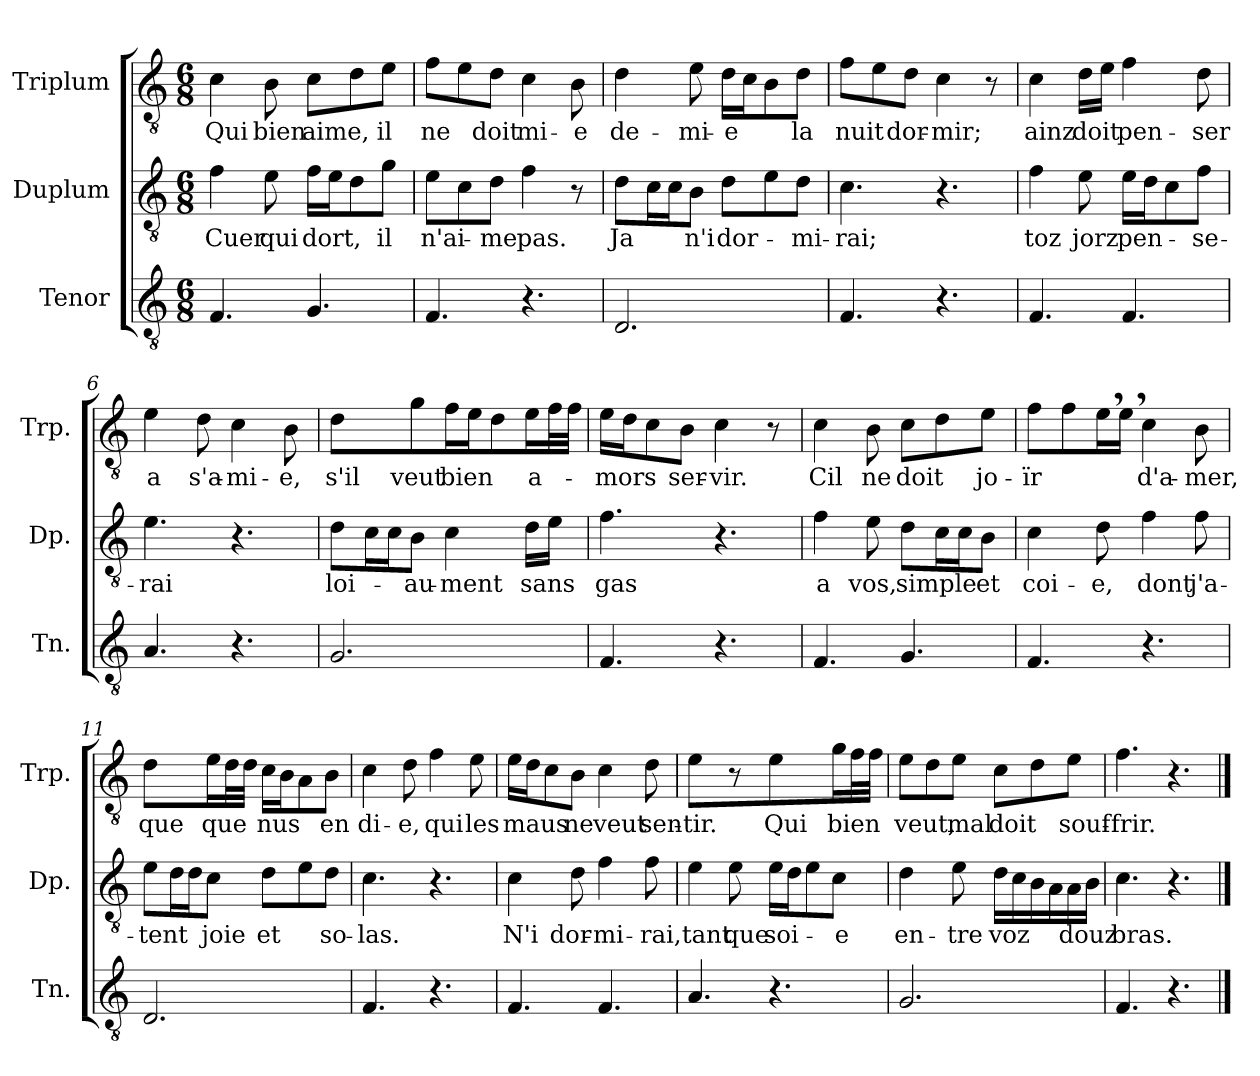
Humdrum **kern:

**kern	**kern	**text	**kern	**text
*part3	*part2	*part2	*part1	*part1
*staff3	*staff2	*staff2	*staff1	*staff1
*I"Tenor	*I"Duplum	*	*I"Triplum	*
*I'Tn.	*I'Dp.	*	*I'Trp.	*
*clefGv2	*clefGv2	*	*clefGv2	*
*k[]	*k[]	*	*k[]	*
*M6/8	*M6/8	*	*M6/8	*
=1	=1	=1	=1	=1
!	!	!LO:LY:b	!	!LO:LY:b
4.F/	4f\	Cuer	4c\	Qui
!	!	!LO:LY:b	!	!LO:LY:b
.	8e\	qui	8B\	bien
!	!	!LO:LY:b	!	!LO:LY:b
4.G/	16f\LL	dort,	8c\L	aime,
.	16e\J	.	.	.
.	8d\	.	8d\	.
!	!	!LO:LY:b	!	!LO:LY:b
.	8g\J	il	8e\J	il
=2	=2	=2	=2	=2
!	!	!LO:LY:b	!	!LO:LY:b
4.F/	8e\L	n'ai-	8f\L	ne
.	8c\	.	8e\	.
!	!	!LO:LY:b	!	!LO:LY:b
.	8d\J	-me	8d\J	doit
!	!	!LO:LY:b	!	!LO:LY:b
4.r	4f\	pas.	4c\	mi-
!	!	!	!	!LO:LY:b
.	8r	.	8B\	-e
=3	=3	=3	=3	=3
!	!	!LO:LY:b	!	!LO:LY:b
2.D/	8d\L	Ja	4d\	de-
*	*tremolo	*	*	*
.	16c\	.	.	.
.	16c\	.	.	.
*	*Xtremolo	*	*	*
!	!	!LO:LY:b	!	!LO:LY:b
.	8B\J	n'i	8e\	-mi-
!	!	!LO:LY:b	!	!LO:LY:b
.	8d\L	dor-	16d\LL	-e
.	.	.	16c\J	.
.	8e\	.	8B\	.
!	!	!LO:LY:b	!	!LO:LY:b
.	8d\J	-mi-	8d\J	la
=4	=4	=4	=4	=4
!	!	!LO:LY:b	!	!LO:LY:b
4.F/	4.c\	-rai;	8f\L	nuit
.	.	.	8e\	.
!	!	!	!	!LO:LY:b
.	.	.	8d\J	dor-
!	!	!	!	!LO:LY:b
4.r	4.r	.	4c\	-mir;
.	.	.	8r	.
=5	=5	=5	=5	=5
!	!	!LO:LY:b	!	!LO:LY:b
4.F/	4f\	toz	4c\	ainz
!	!	!LO:LY:b	!	!LO:LY:b
.	8e\	jorz	16d\LL	doit
.	.	.	16e\JJ	.
!	!	!LO:LY:b	!	!LO:LY:b
4.F/	16e\LL	pen-	4f\	pen-
.	16d\J	.	.	.
.	8c\	.	.	.
!	!	!LO:LY:b	!	!LO:LY:b
.	8f\J	-se-	8d\	-ser
!!LO:LB:g=z
=6	=6	=6	=6	=6
!	!	!LO:LY:b	!	!LO:LY:b
4.A/	4.e\	-rai	4e\	a
!	!	!	!	!LO:LY:b
.	.	.	8d\	s'a-
!	!	!	!	!LO:LY:b
4.r	4.r	.	4c\	-mi-
!	!	!	!	!LO:LY:b
.	.	.	8B\	-e,
=7	=7	=7	=7	=7
!	!	!LO:LY:b	!	!LO:LY:b
2.G/	8d\L	loi-	4d\	s'il
*	*tremolo	*	*	*
.	16c\	.	.	.
.	16c\	.	.	.
*	*Xtremolo	*	*	*
!	!	!LO:LY:b	!	!LO:LY:b
.	8B\J	-au-	8g\	veut
!	!	!LO:LY:b	!	!LO:LY:b
.	4c\	-ment	16f\LL	bien
.	.	.	16e\J	.
.	.	.	8d\	.
!	!	!LO:LY:b	!	!LO:LY:b
.	16d\LL	sans	16e\L	a-
*	*	*	*tremolo	*
.	16e\JJ	.	32f\	.
.	.	.	32f\JJJ	.
*	*	*	*Xtremolo	*
=8	=8	=8	=8	=8
!	!	!LO:LY:b	!	!LO:LY:b
4.F/	4.f\	gas	16e\LL	-mors
.	.	.	16d\J	.
.	.	.	8c\	.
!	!	!	!	!LO:LY:b
.	.	.	8B\J	ser-
!	!	!	!	!LO:LY:b
4.r	4.r	.	4c\	-vir.
.	.	.	8r	.
=9	=9	=9	=9	=9
!	!	!LO:LY:b	!	!LO:LY:b
4.F/	4f\	a	4c\	Cil
!	!	!LO:LY:b	!	!LO:LY:b
.	8e\	vos,	8B\	ne
!	!	!LO:LY:b	!	!LO:LY:b
4.G/	8d\L	simple	8c\L	doit
*	*tremolo	*	*	*
.	16c\	.	8d\	.
.	16c\	.	.	.
*	*Xtremolo	*	*	*
!	!	!LO:LY:b	!	!LO:LY:b
.	8B\J	et	8e\J	jo-
=10	=10	=10	=10	=10
!	!	!LO:LY:b	!	!LO:LY:b
4.F/	4c\	coi-	8f\L	-ïr
.	.	.	8f\	.
!	!	!LO:LY:b	!	!
*	*	*	*tremolo	*
.	8d\	-e,	16e,\	.
.	.	.	16e,\JJ	.
*	*	*	*Xtremolo	*
!	!	!LO:LY:b	!	!LO:LY:b
4.r	4f\	dont	4c\	d'a-
!	!	!LO:LY:b	!	!LO:LY:b
.	8f\	j'a-	8B\	-mer,
!!LO:LB:g=z
=11	=11	=11	=11	=11
!	!	!LO:LY:b	!	!LO:LY:b
2.D/	8e\L	-tent	4d\	que
*	*tremolo	*	*	*
.	16d\	.	.	.
.	16d\	.	.	.
*	*Xtremolo	*	*	*
!	!	!LO:LY:b	!	!LO:LY:b
.	8c\J	joie	16e\LL	que
*	*	*	*tremolo	*
.	.	.	32d\	.
.	.	.	32d\JJJ	.
*	*	*	*Xtremolo	*
!	!	!LO:LY:b	!	!LO:LY:b
.	8d\L	et	16c\LL	nus
.	.	.	16B\J	.
.	8e\	.	8A\	.
!	!	!LO:LY:b	!	!LO:LY:b
.	8d\J	so-	8B\J	en
=12	=12	=12	=12	=12
!	!	!LO:LY:b	!	!LO:LY:b
4.F/	4.c\	-las.	4c\	di-
!	!	!	!	!LO:LY:b
.	.	.	8d\	-e,
!	!	!	!	!LO:LY:b
4.r	4.r	.	4f\	qui
!	!	!	!	!LO:LY:b
.	.	.	8e\	les
=13	=13	=13	=13	=13
!	!	!LO:LY:b	!	!LO:LY:b
4.F/	4c\	N'i	16e\LL	maus
.	.	.	16d\J	.
.	.	.	8c\	.
!	!	!LO:LY:b	!	!LO:LY:b
.	8d\	dor-	8B\J	ne
!	!	!LO:LY:b	!	!LO:LY:b
4.F/	4f\	-mi-	4c\	veut
!	!	!LO:LY:b	!	!LO:LY:b
.	8f\	-rai,	8d\	sen-
=14	=14	=14	=14	=14
!	!	!LO:LY:b	!	!LO:LY:b
4.A/	4e\	tant	4e\	-tir.
!	!	!LO:LY:b	!	!
.	8e\	que	8r	.
!	!	!LO:LY:b	!	!LO:LY:b
4.r	16e\LL	soi-	4e\	Qui
.	16d\J	.	.	.
.	8e\	.	.	.
!	!	!LO:LY:b	!	!LO:LY:b
.	8c\J	-e	16g\LL	bien
*	*	*	*tremolo	*
.	.	.	32f\	.
.	.	.	32f\JJJ	.
*	*	*	*Xtremolo	*
=15	=15	=15	=15	=15
!	!	!LO:LY:b	!	!LO:LY:b
2.G/	4d\	en-	8e\L	veut,
.	.	.	8d\	.
!	!	!LO:LY:b	!	!LO:LY:b
.	8e\	-tre	8e\J	mal
!	!	!LO:LY:b	!	!LO:LY:b
.	16d\LL	voz	8c\L	doit
.	16c\	.	.	.
.	16B\	.	8d\	.
.	16A\	.	.	.
!	!	!LO:LY:b	!	!LO:LY:b
.	16A\	douz	8e\J	souf-
.	16B\JJ	.	.	.
!!LO:PB:g=z
=16	=16	=16	=16	=16
!	!	!LO:LY:b	!	!LO:LY:b
4.F/	4.c\	bras.	4.f\	-frir.
4.r	4.r	.	4.r	.
==	==	==	==	==
*-	*-	*-	*-	*-
